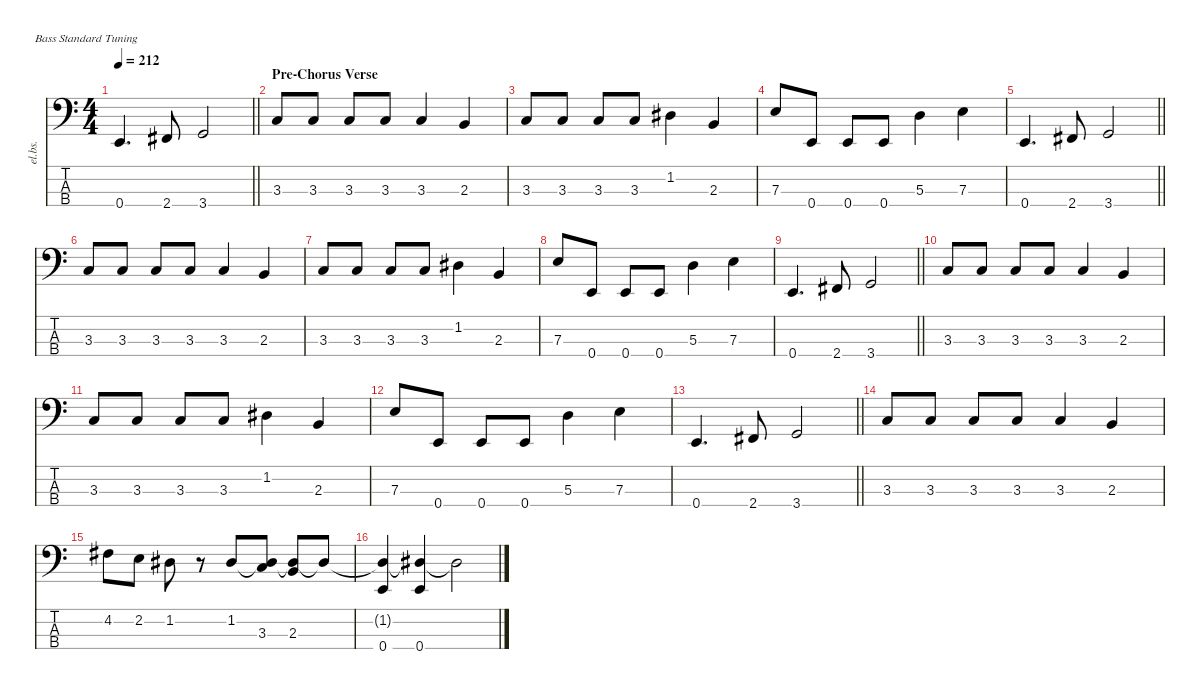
\defaultSystemsLayout 4
\hideDynamics
\bracketExtendMode nobrackets
\track ("Cliff Burton" "el.bs.") {mute instrument electricbassfinger}
\staff {score tabs}
\tuning (G2 D2 A1 E1)
\ts (4 4)
\tempo 212
\clef f4
\barLineRight lightlight
\ks c
0.4.4{d dy fff} 2.4{acc #}.8 3.4.2 |
\section ("" "Pre-Chorus Verse")
3.3.8 3.3.8 3.3.8 3.3.8 3.3.4 2.3.4 |
3.3.8 3.3.8 3.3.8 3.3.8 1.2{acc #}.4 2.3.4 |
7.3.8 0.4.8 0.4.8 0.4.8 5.3.4 7.3.4 |
\barLineRight lightlight
0.4.4{d} 2.4{acc #}.8 3.4.2 |
3.3.8 3.3.8 3.3.8 3.3.8 3.3.4 2.3.4 |
3.3.8 3.3.8 3.3.8 3.3.8 1.2{acc #}.4 2.3.4 |
7.3.8 0.4.8 0.4.8 0.4.8 5.3.4 7.3.4 |
\barLineRight lightlight
0.4.4{d} 2.4{acc #}.8 3.4.2 |
3.3.8 3.3.8 3.3.8 3.3.8 3.3.4 2.3.4 |
3.3.8 3.3.8 3.3.8 3.3.8 1.2{acc #}.4 2.3.4 |
7.3.8 0.4.8 0.4.8 0.4.8 5.3.4 7.3.4 |
\barLineRight lightlight
0.4.4{d} 2.4{acc #}.8 3.4.2 |
3.3.8 3.3.8 3.3.8 3.3.8 3.3.4 2.3.4 |
4.2{acc #}.8 2.2.8 1.2{acc #}.8 r.8 1.2{acc #}.8 (3.3 1.2{t acc #}).8 (2.3 1.2{t acc #}).8 1.2{t acc #}.8{dy mf} |
(0.4 1.2{t acc #}).4{dy fff} (0.4 1.2{t acc #}).4 1.2{t acc #}.2{dy mf}
